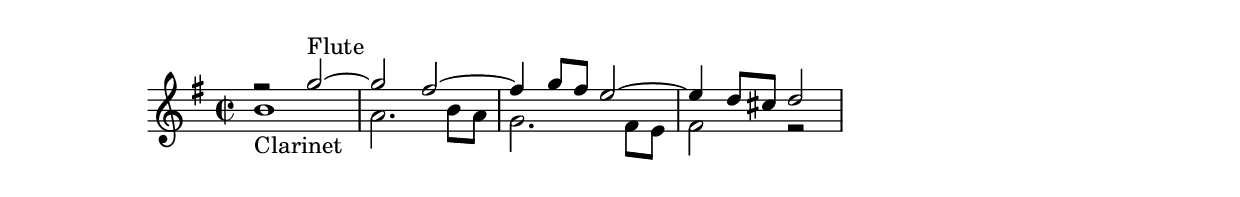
%% DO NOT EDIT this file manually; it is automatically
%% generated from LSR http://lsr.dsi.unimi.it
%% Make any changes in LSR itself, or in Documentation/snippets/new/ ,
%% and then run scripts/auxiliar/makelsr.py
%%
%% This file is in the public domain.
\version "2.14.0"

\header {
  lsrtags = "contexts-and-engravers, midi"

%% Translation of GIT committish: 70f5f30161f7b804a681cd080274bfcdc9f4fe8c
  texidoces = "
Al producir una salida MIDI, el comportamiento predeterminado es que
cada pentagrama representa un canal MIDI, con todas las voces de dicho
pentagrama mezcladas.  Esto reduce al mínimo el riesgo de que se agote
el número de canales MIDI disponibles, pues existe un máximo de 16
canales por cada puerto MIDI, y la mayoría de los dispositivos sólo
tiene un puerto.

Sin embargo, cuando se traslada el interpretador
@code{Staff_performer} al contexto @code{Voice}, cada voz de un
pentagrama puede tener su propio canal MIDI, como se muestra en el
siguiente ejemplo: a pesar de estar sobre el mismo pentagrama, se
crean dos canales MIDI, cada uno con un @code{midiInstrument}
distinto.

"
  doctitlees = "Modificar la salida MIDI para que tenga un canal por cada voz"

%% Translation of GIT committish: d7cf09411ee80eaf0092af0aa532de64c0c6248e
  texidocfr = "
Lorsque LilyPond génère un fichier MIDI, chaque portée sera par défaut
affectée à un canal, quel que soit le nombre de voix qu'elle contient.
Ceci permet d'éviter de se retrouver à court de canaux, sachant qu'il
n'y en a que seize de disponibles.

Le fait de déplacer le @code{Staff_performer} dans le contexte
@code{Voice} permet d'affecter à chaque voix d'une même portée un canal
MIDI spécifique.  Dans l'exemple suivant, la même portée donnera lieu à
deux canaux MIDI différents, chacun étant affecté de son propre
@code{midiInstrument}.

"
  doctitlefr = "Affectation d'un canal MIDI par voix"

  texidoc = "
When outputting MIDI, the default behavior is for each staff to
represent one MIDI channel, with all the voices on a staff amalgamated.
This minimizes the risk of running out of MIDI channels, since there
are only 16 available per track.

However, by moving the @code{Staff_performer} to the @code{Voice}
context, each voice on a staff can have its own MIDI channel, as is
demonstrated by the following example: despite being on the same staff,
two MIDI channels are created, each with a different
@code{midiInstrument}.

"
  doctitle = "Changing MIDI output to one channel per voice"
} % begin verbatim

\score {
  \new Staff <<
    \new Voice \relative c''' {
      \set midiInstrument = #"flute"
      \voiceOne
      \key g \major
      \time 2/2
      r2 g-"Flute" ~
      g fis ~
      fis4 g8 fis e2 ~
      e4 d8 cis d2
    }
    \new Voice \relative c'' {
      \set midiInstrument = #"clarinet"
      \voiceTwo
      b1-"Clarinet"
      a2. b8 a
      g2. fis8 e
      fis2 r
    }
  >>
  \layout { }
  \midi {
    \context {
      \Staff
      \remove "Staff_performer"
    }
    \context {
      \Voice
      \consists "Staff_performer"
    }
    \context {
      \Score
      tempoWholesPerMinute = #(ly:make-moment 72 2)
    }
  }
}

